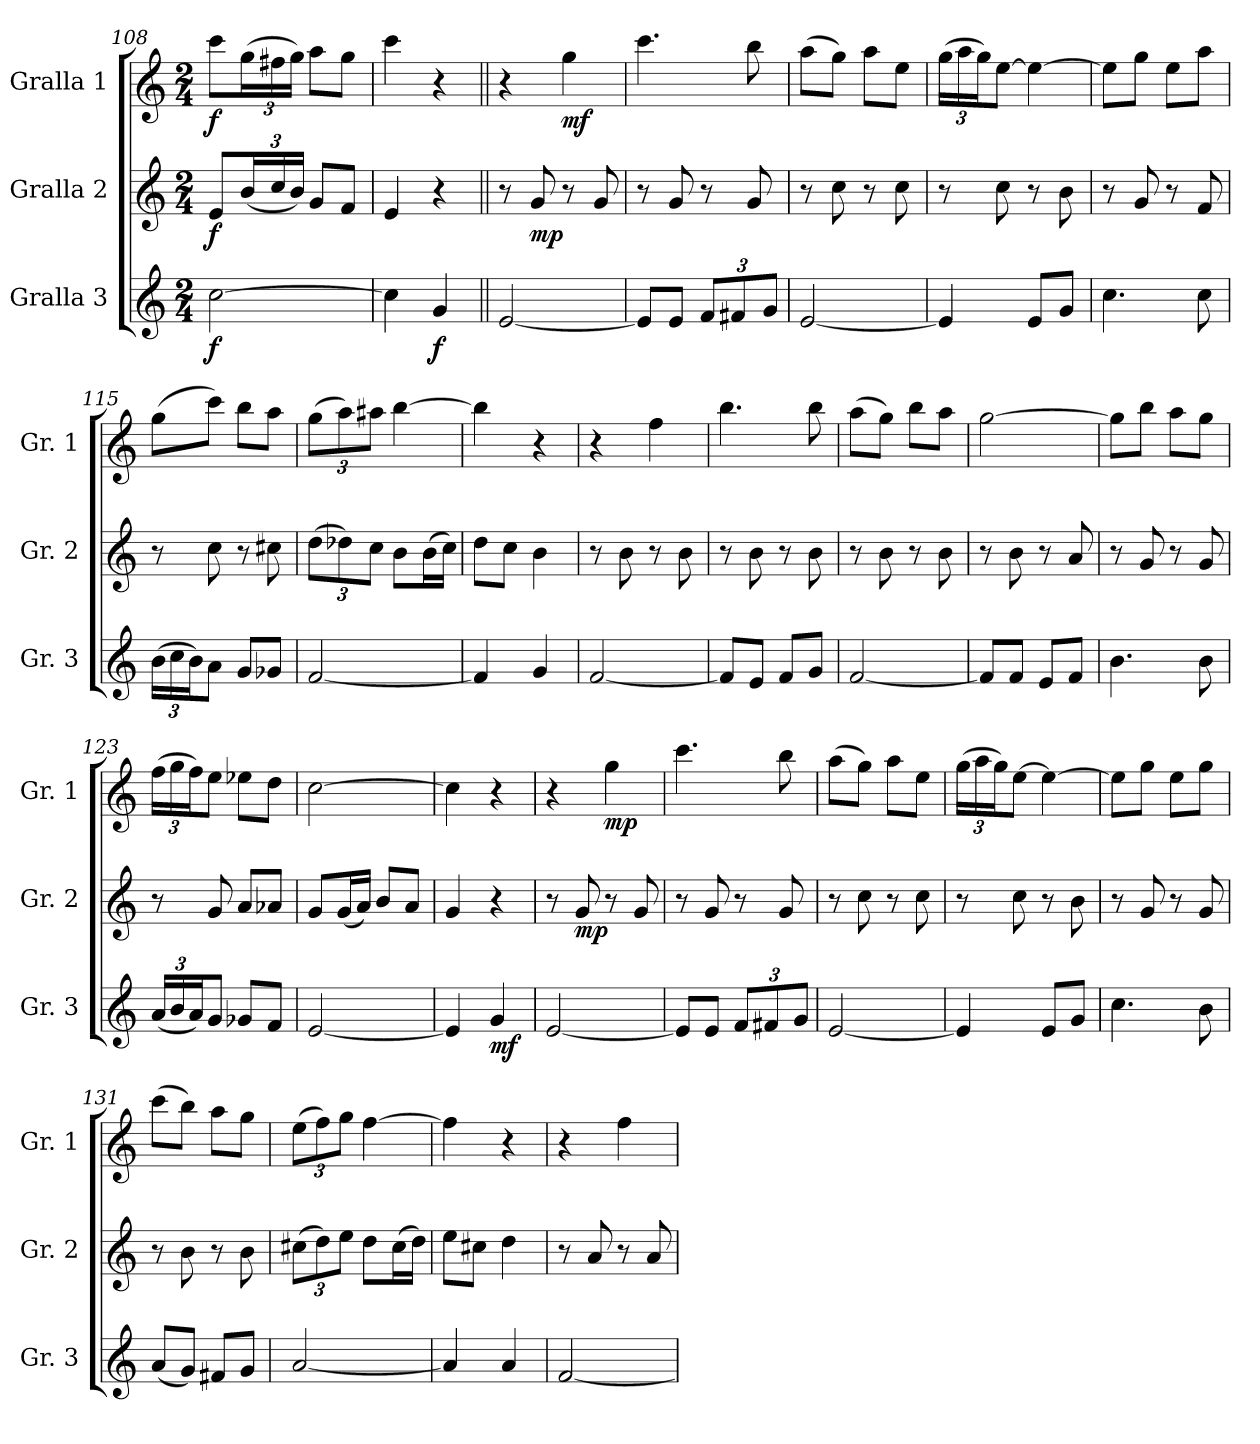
**kern	**dynam	**kern	**dynam	**kern	**dynam
*part3	*part3	*part2	*part2	*part1	*part1
*staff3	*staff3	*staff2	*staff2	*staff1	*staff1
*I"Gralla 3	*	*I"Gralla 2	*	*I"Gralla 1	*
*I'Gr. 3	*	*I'Gr. 2	*	*I'Gr. 1	*
!!LO:LB:g=z
*clefG2	*	*clefG2	*	*clefG2	*
*k[]	*	*k[]	*	*k[]	*
*C:	*	*C:	*	*C:	*
*M2/4	*	*M2/4	*	*M2/4	*
=108	=108	=108	=108	=108	=108
!	!LO:DY:b	!	!LO:DY:b	!	!LO:DY:b
[2cc\	f	8e/L	f	8ccc\L	f
.	.	(<24b/L	.	(>24gg\L	.
.	.	24cc/	.	24ff#X\	.
.	.	24b/JJ)	.	24gg\JJ)	.
.	.	8g/L	.	8aa\L	.
.	.	8f/J	.	8gg\J	.
=109	=109	=109	=109	=109	=109
4cc\]	.	4e/	.	4ccc\	.
!	!LO:DY:b	!	!	!	!
4g/	f	4r	.	4r	.
=110||	=110||	=110||	=110||	=110||	=110||
[2e/	.	8r	.	4r	.
!	!	!	!LO:DY:b	!	!
.	.	8g/	mp	.	.
!	!	!	!	!	!LO:DY:b
.	.	8r	.	4gg\	mf
.	.	8g/	.	.	.
=111	=111	=111	=111	=111	=111
8e/L]	.	8r	.	4.ccc\	.
8e/J	.	8g/	.	.	.
12f/L	.	8r	.	.	.
12f#X/	.	.	.	.	.
.	.	8g/	.	8bb\	.
12g/J	.	.	.	.	.
=112	=112	=112	=112	=112	=112
[2e/	.	8r	.	(>8aa\L	.
.	.	8cc\	.	8gg\J)	.
.	.	8r	.	8aa\L	.
.	.	8cc\	.	8ee\J	.
=113	=113	=113	=113	=113	=113
4e/]	.	8r	.	(>24gg\LL	.
.	.	.	.	24aa\	.
.	.	.	.	24gg\J)	.
.	.	8cc\	.	[8ee\J	.
8e/L	.	8r	.	4ee\_	.
8g/J	.	8b\	.	.	.
=114	=114	=114	=114	=114	=114
4.cc\	.	8r	.	8ee\L]	.
.	.	8g/	.	8gg\J	.
.	.	8r	.	8ee\L	.
8cc\	.	8f/	.	8aa\J	.
=115	=115	=115	=115	=115	=115
(>24b\LL	.	8r	.	(>8gg\L	.
24cc\	.	.	.	.	.
24b\J)	.	.	.	.	.
8a\J	.	8cc\	.	8ccc\J)	.
8g/L	.	8r	.	8bb\L	.
8g-X/J	.	8cc#X\	.	8aa\J	.
!!LO:LB:g=z
=116	=116	=116	=116	=116	=116
[2f/	.	(>12dd\L	.	(>12gg\L	.
.	.	12dd-X\)	.	12aa\)	.
.	.	12cc\J	.	12aa#X\J	.
.	.	8b\L	.	[4bb\	.
.	.	(>16b\L	.	.	.
.	.	16cc\JJ)	.	.	.
=117	=117	=117	=117	=117	=117
4f/]	.	8dd\L	.	4bb\]	.
.	.	8cc\J	.	.	.
4g/	.	4b\	.	4r	.
=118	=118	=118	=118	=118	=118
[2f/	.	8r	.	4r	.
.	.	8b\	.	.	.
.	.	8r	.	4ff\	.
.	.	8b\	.	.	.
=119	=119	=119	=119	=119	=119
8f/L]	.	8r	.	4.bb\	.
8e/J	.	8b\	.	.	.
8f/L	.	8r	.	.	.
8g/J	.	8b\	.	8bb\	.
=120	=120	=120	=120	=120	=120
[2f/	.	8r	.	(>8aa\L	.
.	.	8b\	.	8gg\J)	.
.	.	8r	.	8bb\L	.
.	.	8b\	.	8aa\J	.
=121	=121	=121	=121	=121	=121
8f/L]	.	8r	.	[2gg\	.
8f/J	.	8b\	.	.	.
8e/L	.	8r	.	.	.
8f/J	.	8a/	.	.	.
=122	=122	=122	=122	=122	=122
4.b\	.	8r	.	8gg\L]	.
.	.	8g/	.	8bb\J	.
.	.	8r	.	8aa\L	.
8b\	.	8g/	.	8gg\J	.
=123	=123	=123	=123	=123	=123
(<24a/LL	.	8r	.	(>24ff\LL	.
24b/	.	.	.	24gg\	.
24a/J)	.	.	.	24ff\J)	.
8g/J	.	8g/	.	8ee\J	.
8g-X/L	.	8a/L	.	8ee-X\L	.
8f/J	.	8a-X/J	.	8dd\J	.
=124	=124	=124	=124	=124	=124
[2e/	.	8g/L	.	[2cc\	.
.	.	(<16g/L	.	.	.
.	.	16a/JJ)	.	.	.
.	.	8b/L	.	.	.
.	.	8a/J	.	.	.
!!LO:PB:g=z
=125	=125	=125	=125	=125	=125
4e/]	.	4g/	.	4cc\]	.
!	!LO:DY:b	!	!	!	!
4g/	mf	4r	.	4r	.
=126	=126	=126	=126	=126	=126
[2e/	.	8r	.	4r	.
!	!	!	!LO:DY:b	!	!
.	.	8g/	mp	.	.
!	!	!	!	!	!LO:DY:b
.	.	8r	.	4gg\	mp
.	.	8g/	.	.	.
=127	=127	=127	=127	=127	=127
8e/L]	.	8r	.	4.ccc\	.
8e/J	.	8g/	.	.	.
12f/L	.	8r	.	.	.
12f#X/	.	.	.	.	.
.	.	8g/	.	8bb\	.
12g/J	.	.	.	.	.
=128	=128	=128	=128	=128	=128
[2e/	.	8r	.	(>8aa\L	.
.	.	8cc\	.	8gg\J)	.
.	.	8r	.	8aa\L	.
.	.	8cc\	.	8ee\J	.
=129	=129	=129	=129	=129	=129
4e/]	.	8r	.	(>24gg\LL	.
.	.	.	.	24aa\	.
.	.	.	.	24gg\J)	.
.	.	8cc\	.	[8ee\J	.
8e/L	.	8r	.	4ee\_	.
8g/J	.	8b\	.	.	.
=130	=130	=130	=130	=130	=130
4.cc\	.	8r	.	8ee\L]	.
.	.	8g/	.	8gg\J	.
.	.	8r	.	8ee\L	.
8b\	.	8g/	.	8gg\J	.
=131	=131	=131	=131	=131	=131
(<8a/L	.	8r	.	(>8ccc\L	.
8g/J)	.	8b\	.	8bb\J)	.
8f#X/L	.	8r	.	8aa\L	.
8g/J	.	8b\	.	8gg\J	.
=132	=132	=132	=132	=132	=132
[2a/	.	(>12cc#X\L	.	(>12ee\L	.
.	.	12dd\)	.	12ff\)	.
.	.	12ee\J	.	12gg\J	.
.	.	8dd\L	.	[4ff\	.
.	.	(>16cc#\L	.	.	.
.	.	16dd\JJ)	.	.	.
=133	=133	=133	=133	=133	=133
4a/]	.	8ee\L	.	4ff\]	.
.	.	8cc#X\J	.	.	.
4a/	.	4dd\	.	4r	.
!!LO:LB:g=z
=134	=134	=134	=134	=134	=134
[2f/	.	8r	.	4r	.
.	.	8a/	.	.	.
.	.	8r	.	4ff\	.
.	.	8a/	.	.	.
=	=	=	=	=	=
*-	*-	*-	*-	*-	*-
